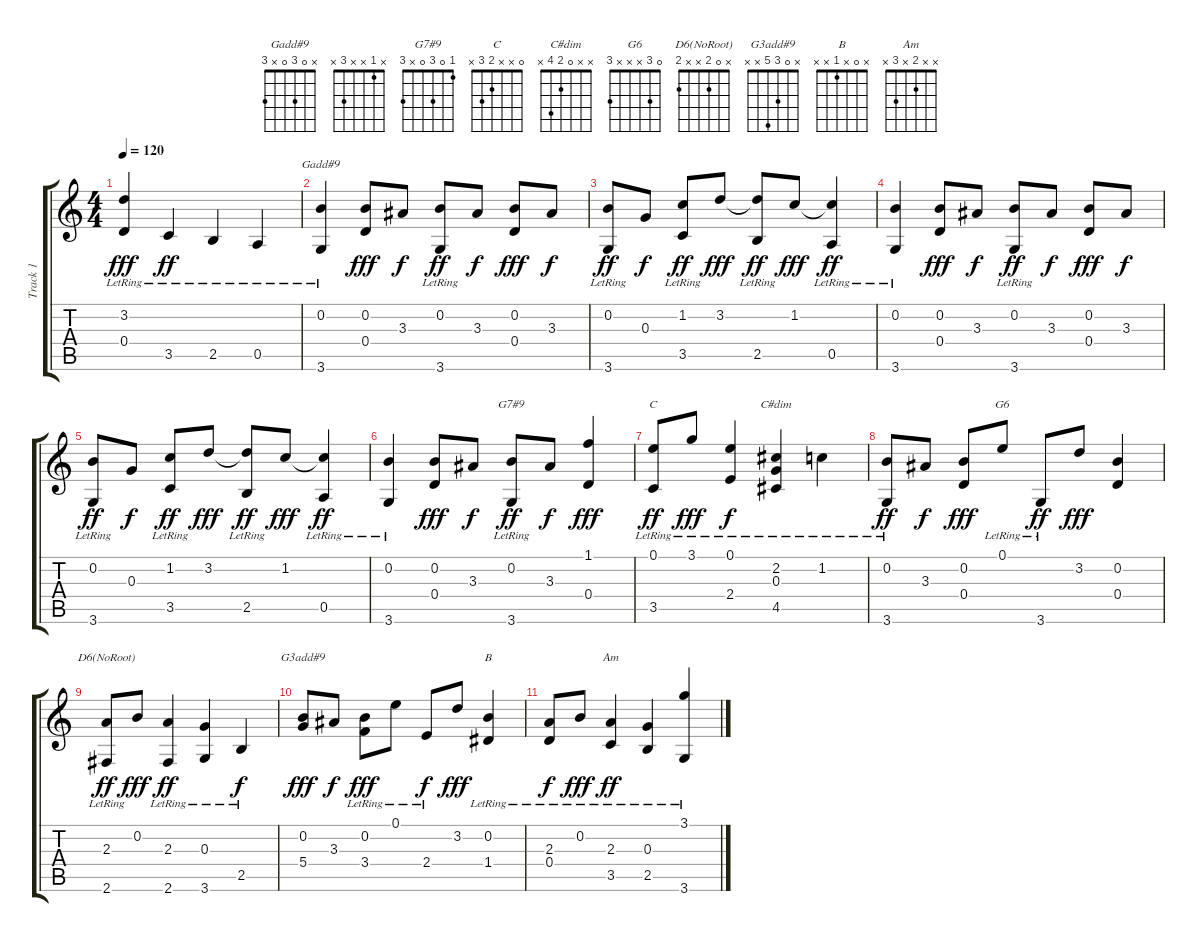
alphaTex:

\track ("Track 1" "Track 1") {instrument acousticguitarsteel}
\staff {score tabs}
\tuning (E4 B3 G3 D3 A2 E2) {hide}
\chord ("Gadd#9" x 0 3 0 x 3)
\chord (" " x 1 x x 3 x)
\chord ("G7#9" 1 0 3 0 x 3)
\chord ("C" 0 x x 2 3 x)
\chord ("C#dim" x x 0 2 4 x)
\chord ("G6" 0 3 x x x 3)
\chord ("D6(NoRoot)" x 0 2 x x 2)
\chord ("G3add#9" x 0 3 5 x x)
\chord ("B" x 0 x 1 x x)
\chord ("Am" x x 2 x 3 x)
\ts (4 4)
\tempo 120
\clef g2
\ks c
(3.2{lr} 0.4{lr}).4{dy fff} 3.5{lr}.4{dy ff} 2.5{lr}.4 0.5{lr}.4 |
(0.2 3.6{lr}).4{ch "Gadd#9"} (0.2 0.4).8{dy fff} 3.3.8{dy f} (0.2 3.6{lr}).8{dy ff} 3.3.8{dy f} (0.2 0.4).8{dy fff} 3.3.8{dy f} |
(0.2 3.6{lr}).8{dy ff} 0.3.8{dy f} (1.2 3.5{lr}).8{ch " " dy ff} 3.2.8{dy fff} (3.2{t} 2.5{lr}).8{dy ff} 1.2.8{dy fff} (1.2{t} 0.5{lr}).4{dy ff} |
(0.2 3.6{lr}).4 (0.2 0.4).8{dy fff} 3.3.8{dy f} (0.2 3.6{lr}).8{dy ff} 3.3.8{dy f} (0.2 0.4).8{dy fff} 3.3.8{dy f} |
(0.2 3.6{lr}).8{dy ff} 0.3.8{dy f} (1.2 3.5{lr}).8{dy ff} 3.2.8{dy fff} (3.2{t} 2.5{lr}).8{dy ff} 1.2.8{dy fff} (1.2{t} 0.5{lr}).4{dy ff} |
(0.2 3.6{lr}).4 (0.2 0.4).8{dy fff} 3.3.8{dy f} (0.2 3.6{lr}).8{ch "G7#9" dy ff} 3.3.8{dy f} (1.1 0.4).4{dy fff} |
(0.1 3.5{lr}).8{ch "C" dy ff} 3.1{lr}.8{dy fff} (0.1 2.4{lr}).4{dy f} (2.2{lr} 0.3 4.5).4{ch "C#dim"} 1.2{lr}.4 |
(0.2{lr} 3.6{lr}).8{dy ff} 3.3.8{dy f} (0.2 0.4).8{dy fff} 0.1{lr}.8{ch "G6"} 3.6{lr}.8{dy ff} 3.2.8{dy fff} (0.2 0.4).4 |
(2.3 2.6{lr}).8{ch "D6(NoRoot)" dy ff} 0.2.8{dy fff} (2.3 2.6{lr}).4{dy ff} (0.3 3.6{lr}).4 2.5{lr}.4{dy f} |
(0.2 5.4).8{ch "G3add#9" dy fff} 3.3.8{dy f} (0.2 3.4{lr}).8{dy fff} 0.1{lr}.8 2.4{lr}.8{dy f} 3.2.8{dy fff} (0.2{lr} 1.4{lr}).4{ch "B"} |
(2.3 0.4{lr}).8{dy f} 0.2{lr}.8{dy fff} (2.3 3.5{lr}).4{ch "Am" dy ff} (0.3 2.5{lr}).4 (3.1{lr} 3.6{lr}).4
